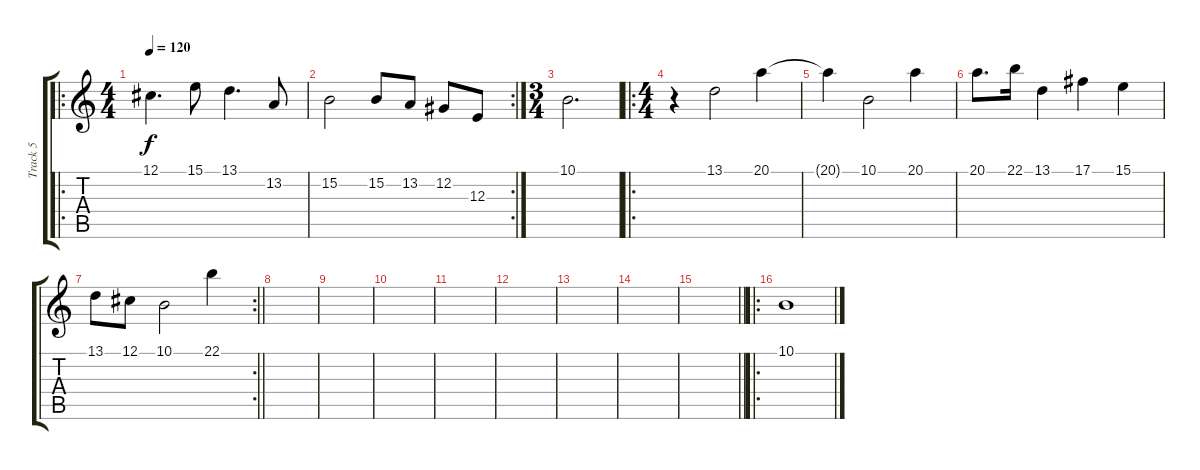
\track ("Track 5" "Track 5") {instrument flute}
\staff {score tabs}
\tuning (Db4 Ab3 E3 B2 Gb2 B1) {hide}
\ro
\ts (4 4)
\tempo 120
\clef g2
\ks c
12.1.4{d dy f} 15.1.8 13.1.4{d} 13.2.8 |
\rc 2
15.2.2 15.2.8 13.2.8 12.2.8 12.3.8 |
\ts (3 4)
10.1.2{d} |
\ro
\ts (4 4)
r.4 13.1.2 20.1.4 |
20.1{t}.4 10.1.2 20.1.4 |
20.1.8{d} 22.1.16 13.1.4 17.1.4 15.1.4 |
\rc 2
\barLineRight lightlight
13.1.8 12.1.8 10.1.2 22.1.4 |
|
|
|
|
|
|
|
\barLineRight lightlight
|
\ro
10.1.1
